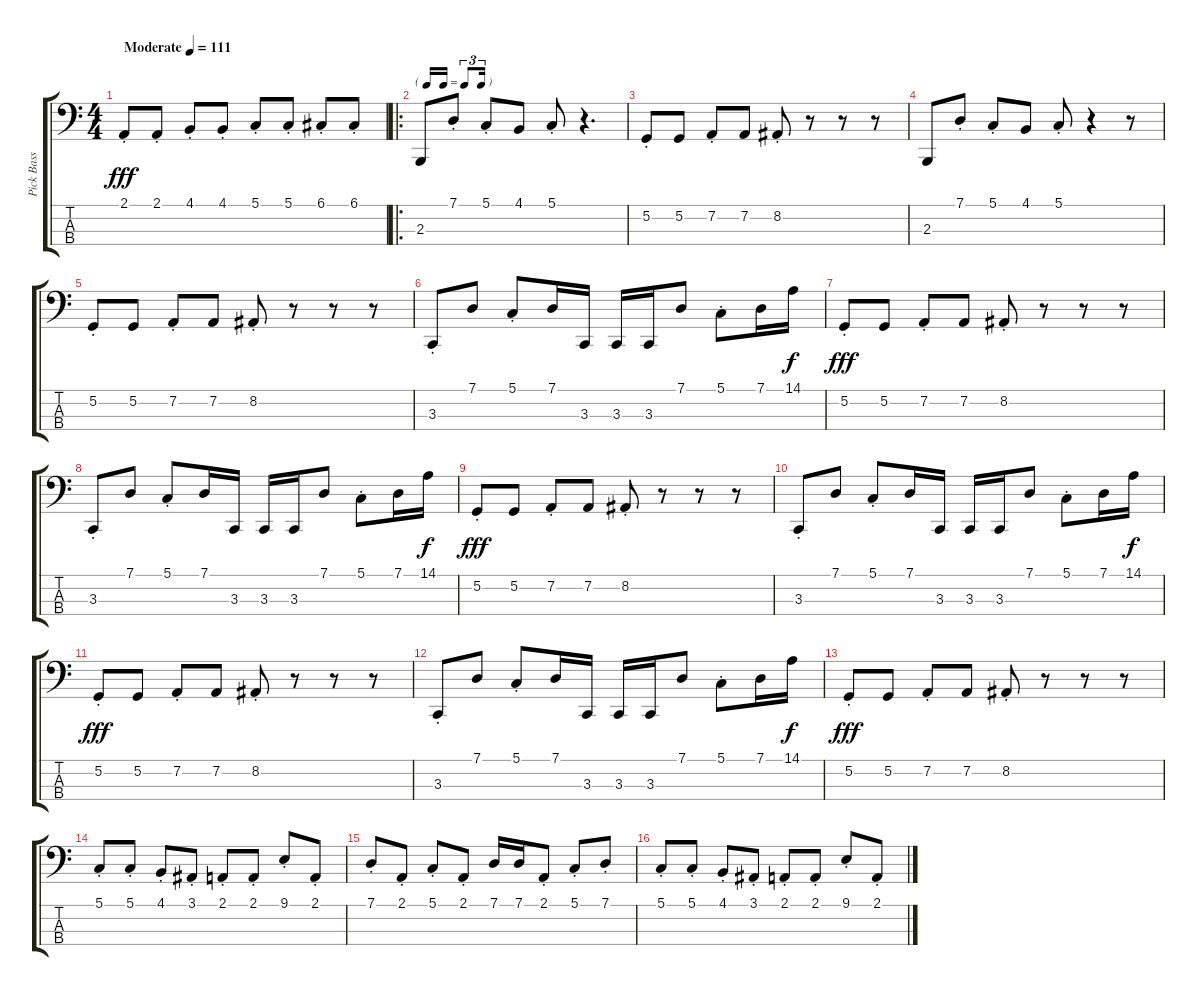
\track ("Pick Bass" "Pick Bass") {instrument electricbasspick}
\staff {score tabs}
\tuning (G1 D1 A0 E0) {hide}
\ts (4 4)
\tempo (111 "Moderate")
\clef f4
\ks c
2.1{st}.8{dy fff instrument electricbasspick} 2.1{st}.8 4.1{st}.8 4.1{st}.8 5.1{st}.8 5.1{st}.8 6.1{st}.8 6.1{st}.8 |
\ro
\tf triplet16th
2.3.8 7.1{st}.8 5.1{st}.8 4.1.8 5.1{st}.8 r.4{d} |
5.2{st}.8 5.2.8 7.2{st}.8 7.2.8 8.2{st}.8 r.8 r.8 r.8 |
2.3.8 7.1{st}.8 5.1{st}.8 4.1.8 5.1{st}.8 r.4 r.8 |
5.2{st}.8 5.2.8 7.2{st}.8 7.2.8 8.2{st}.8 r.8 r.8 r.8 |
3.3{st}.8 7.1.8 5.1{st}.8 7.1.16 3.3.16 3.3.16 3.3.16 7.1.8 5.1{st}.8 7.1.16 14.1.16{dy f} |
5.2{st}.8{dy fff} 5.2.8 7.2{st}.8 7.2.8 8.2{st}.8 r.8 r.8 r.8 |
3.3{st}.8 7.1.8 5.1{st}.8 7.1.16 3.3.16 3.3.16 3.3.16 7.1.8 5.1{st}.8 7.1.16 14.1.16{dy f} |
5.2{st}.8{dy fff} 5.2.8 7.2{st}.8 7.2.8 8.2{st}.8 r.8 r.8 r.8 |
3.3{st}.8 7.1.8 5.1{st}.8 7.1.16 3.3.16 3.3.16 3.3.16 7.1.8 5.1{st}.8 7.1.16 14.1.16{dy f} |
5.2{st}.8{dy fff} 5.2.8 7.2{st}.8 7.2.8 8.2{st}.8 r.8 r.8 r.8 |
3.3{st}.8 7.1.8 5.1{st}.8 7.1.16 3.3.16 3.3.16 3.3.16 7.1.8 5.1{st}.8 7.1.16 14.1.16{dy f} |
5.2{st}.8{dy fff} 5.2.8 7.2{st}.8 7.2.8 8.2{st}.8 r.8 r.8 r.8 |
5.1{st}.8 5.1{st}.8 4.1{st}.8 3.1{st}.8 2.1{st}.8 2.1{st}.8 9.1{st}.8 2.1{st}.8 |
7.1{st}.8 2.1{st}.8 5.1{st}.8 2.1{st}.8 7.1.16 7.1.16 2.1{st}.8 5.1{st}.8 7.1{st}.8 |
5.1{st}.8 5.1{st}.8 4.1{st}.8 3.1{st}.8 2.1{st}.8 2.1{st}.8 9.1{st}.8 2.1{st}.8
